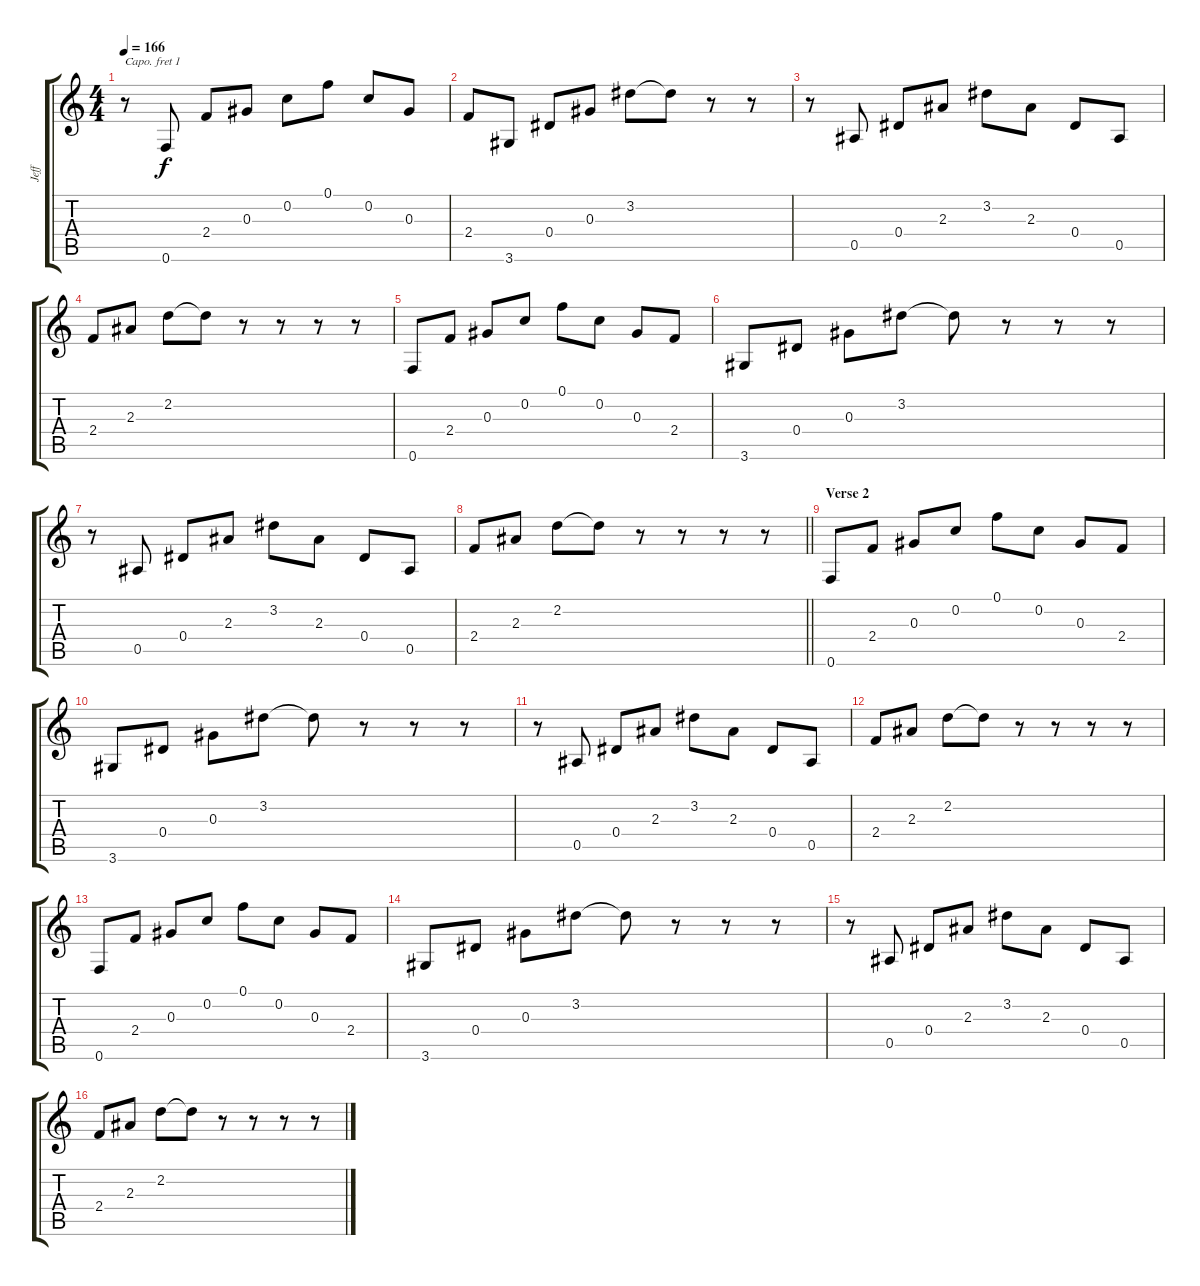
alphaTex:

\track ("Jeff" "Jeff") {instrument electricguitarclean}
\staff {score tabs}
\capo 1
\tuning (E4 B3 G3 D3 A2 E2) {hide}
\ts (4 4)
\tempo 166
\clef g2
\ks c
r.8{dy f} 0.6.8 2.4.8 0.3.8 0.2.8 0.1.8 0.2.8 0.3.8 |
2.4.8 3.6.8 0.4.8 0.3.8 3.2.8 3.2{t}.8 r.8 r.8 |
r.8 0.5.8 0.4.8 2.3.8 3.2.8 2.3.8 0.4.8 0.5.8 |
2.4.8 2.3.8 2.2.8 2.2{t}.8 r.8 r.8 r.8 r.8 |
0.6.8 2.4.8 0.3.8 0.2.8 0.1.8 0.2.8 0.3.8 2.4.8 |
3.6.8 0.4.8 0.3.8 3.2.8 3.2{t}.8 r.8 r.8 r.8 |
r.8 0.5.8 0.4.8 2.3.8 3.2.8 2.3.8 0.4.8 0.5.8 |
\barLineRight lightlight
2.4.8 2.3.8 2.2.8 2.2{t}.8 r.8 r.8 r.8 r.8 |
\section ("" "Verse 2")
0.6.8 2.4.8 0.3.8 0.2.8 0.1.8 0.2.8 0.3.8 2.4.8 |
3.6.8 0.4.8 0.3.8 3.2.8 3.2{t}.8 r.8 r.8 r.8 |
r.8 0.5.8 0.4.8 2.3.8 3.2.8 2.3.8 0.4.8 0.5.8 |
2.4.8 2.3.8 2.2.8 2.2{t}.8 r.8 r.8 r.8 r.8 |
0.6.8 2.4.8 0.3.8 0.2.8 0.1.8 0.2.8 0.3.8 2.4.8 |
3.6.8 0.4.8 0.3.8 3.2.8 3.2{t}.8 r.8 r.8 r.8 |
r.8 0.5.8 0.4.8 2.3.8 3.2.8 2.3.8 0.4.8 0.5.8 |
2.4.8 2.3.8 2.2.8 2.2{t}.8 r.8 r.8 r.8 r.8
